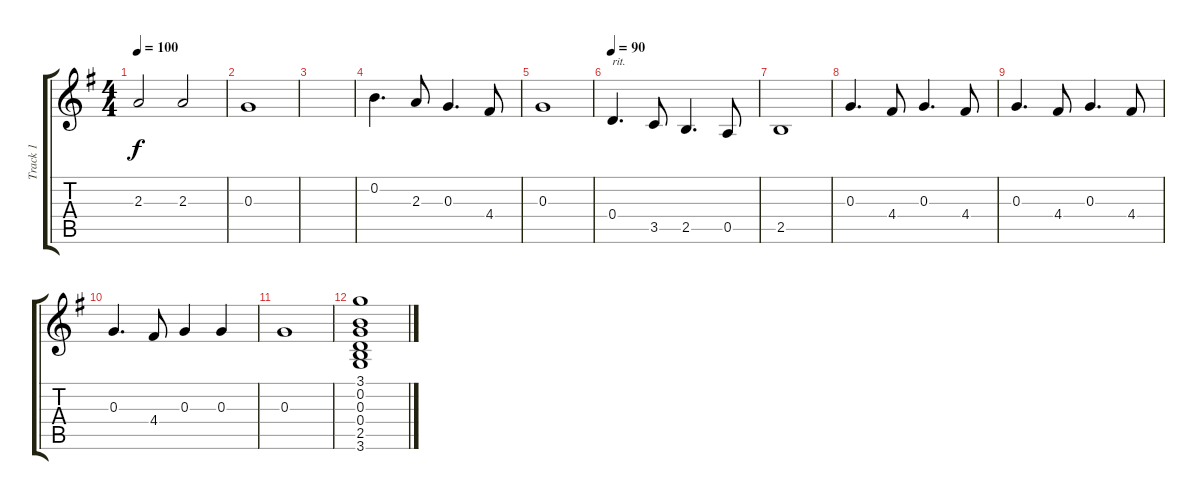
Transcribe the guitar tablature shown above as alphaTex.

\track ("Track 1" "Track 1") {instrument acousticguitarnylon}
\staff {score tabs}
\tuning (E4 B3 G3 D3 A2 E2) {hide}
\ts (4 4)
\tempo 100
\clef g2
\ks g
2.3.2{dy f} 2.3.2 |
0.3.1 |
|
0.2.4{d} 2.3.8 0.3.4{d} 4.4.8 |
0.3.1 |
\tempo 90
0.4.4{d txt "rit."} 3.5.8 2.5.4{d} 0.5.8 |
2.5.1 |
0.3.4{d} 4.4.8 0.3.4{d} 4.4.8 |
0.3.4{d} 4.4.8 0.3.4{d} 4.4.8 |
0.3.4{d} 4.4.8 0.3.4 0.3.4 |
0.3.1 |
(3.1 0.2 0.3 0.4 2.5 3.6).1
